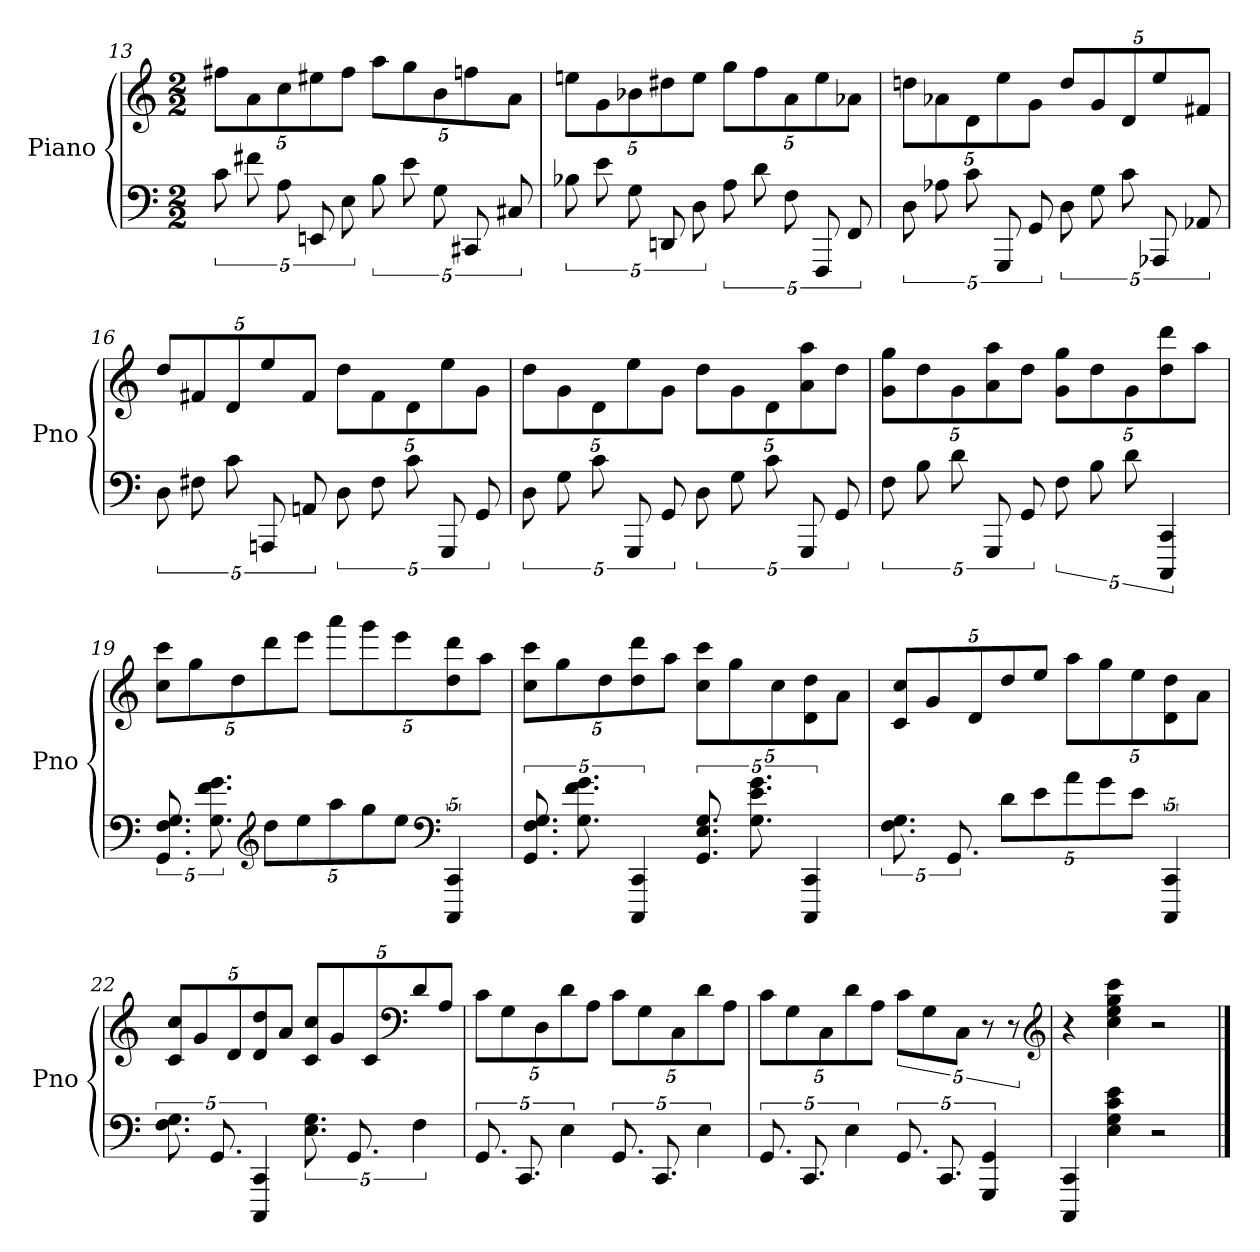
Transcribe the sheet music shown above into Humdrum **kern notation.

**kern	**kern
*part1	*part1
*staff2	*staff1
*I"Piano	*
*I'Pno	*
*clefF4	*clefG2
*k[]	*k[]
*C:	*C:
*M2/2	*M2/2
=13	=13
10c	10ff#X\L
10f#X	10a\
10A	10cc\
10EEn	10ee#X\
10E	10ff#\J
10B	10aa\L
10e	10gg\
10G	10b\
10CC#X	10ffn\
10C#X	10a\J
=14	=14
10B-X	10een\L
10e	10g\
10G	10b-X\
10DDn	10dd#X\
10D	10ee\J
10A	10gg\L
10d	10ff\
10F	10a\
10FFF	10ee\
10FF	10a-X\J
=15	=15
10D	10ddn\L
10A-X	10a-X\
10c	10d\
10GGG	10ee\
10GG	10g\J
10D	10dd/L
10G	10g/
10c	10d/
10AAA-X	10ee/
10AA-X	10f#X/J
=16	=16
10D	10dd/L
10F#X	10f#X/
10c	10d/
10AAAn	10ee/
10AAn	10f#/J
10D	10dd\L
10F#	10f#\
10c	10d\
10GGG	10ee\
10GG	10g\J
=17	=17
10D	10dd\L
10G	10g\
10c	10d\
10GGG	10ee\
10GG	10g\J
10D	10dd\L
10G	10g\
10c	10d\
10GGG	10a\ 10aa\
10GG	10dd\J
=18	=18
10F	10g\ 10gg\L
10B	10dd\
10d	10g\
10GGG	10a\ 10aa\
10GG	10dd\J
10F	10g\ 10gg\L
10B	10dd\
10d	10g\
5CCC 5CC	10dd\ 10ddd\
.	10aa\J
=19	=19
10.GG 10.F 10.G	10cc\ 10ccc\L
.	10gg\
10.G 10.f 10.g	.
.	10dd\
*clefG2	*
10ddL	10ddd\
10ee	10eee\J
10aa	10aaa\L
10gg	10ggg\
10eeJ	10eee\
*clefF4	*
5CCC 5CC	10dd\ 10ddd\
.	10aa\J
=20	=20
10.GG 10.F 10.G	10cc\ 10ccc\L
.	10gg\
10.G 10.f 10.g	.
.	10dd\
5CCC 5CC	10dd\ 10ddd\
.	10aa\J
10.GG 10.E 10.G	10cc\ 10ccc\L
.	10gg\
10.G 10.e 10.g	.
.	10cc\
5CCC 5CC	10d\ 10dd\
.	10a\J
=21	=21
10.F 10.G	10c/ 10cc/L
.	10g/
10.GG	.
.	10d/
10dL	10dd/
10e	10ee/J
10a	10aa\L
10g	10gg\
10eJ	10ee\
5CCC 5CC	10d\ 10dd\
.	10a\J
=22	=22
10.F 10.G	10c/ 10cc/L
.	10g/
10.GG	.
.	10d/
5CCC 5CC	10d/ 10dd/
.	10a/J
10.E 10.G	10c/ 10cc/L
.	10g/
10.GG	.
.	10c/
*	*clefF4
5F	10d/
.	10A/J
=23	=23
10.GG	10c\L
.	10G\
10.CC	.
.	10D\
5E	10d\
.	10A\J
10.GG	10c\L
.	10G\
10.CC	.
.	10C\
5E	10d\
.	10A\J
=24	=24
10.GG	10c\L
.	10G\
10.CC	.
.	10C\
5E	10d\
.	10A\J
10.GG	10c\L
.	10G\
10.CC	.
.	10C\J
5GGG 5GG	10r
.	10r
*	*clefG2
=25	=25
4CCC 4CC	4r
4E 4G 4c 4e	4cc 4ee 4gg 4ccc
2r	2r
==	==
*-	*-
